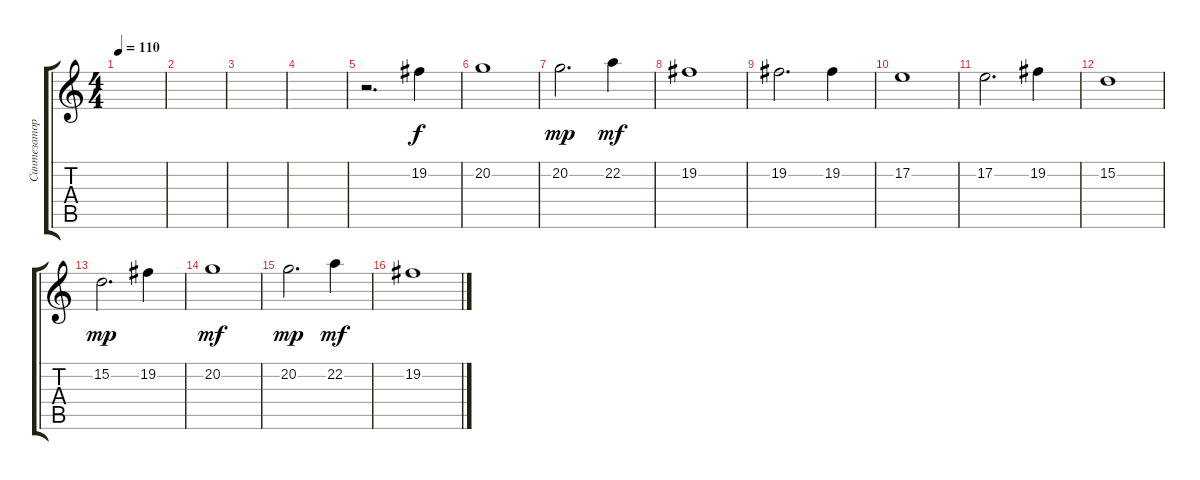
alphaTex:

\track ("Синтезатор" "Синтезатор") {instrument percussiveorgan}
\staff {score tabs}
\tuning (E4 B3 G3 D3 A2 E2) {hide}
\ts (4 4)
\tempo 110
\clef g2
\ks c
|
|
|
|
r.2{d} 19.2.4 |
20.2.1 |
20.2.2{d dy mp} 22.2.4{dy mf} |
19.2.1 |
19.2.2{d} 19.2.4 |
17.2.1 |
17.2.2{d} 19.2.4 |
15.2.1 |
15.2.2{d dy mp} 19.2.4 |
20.2.1{dy mf} |
20.2.2{d dy mp} 22.2.4{dy mf} |
19.2.1
